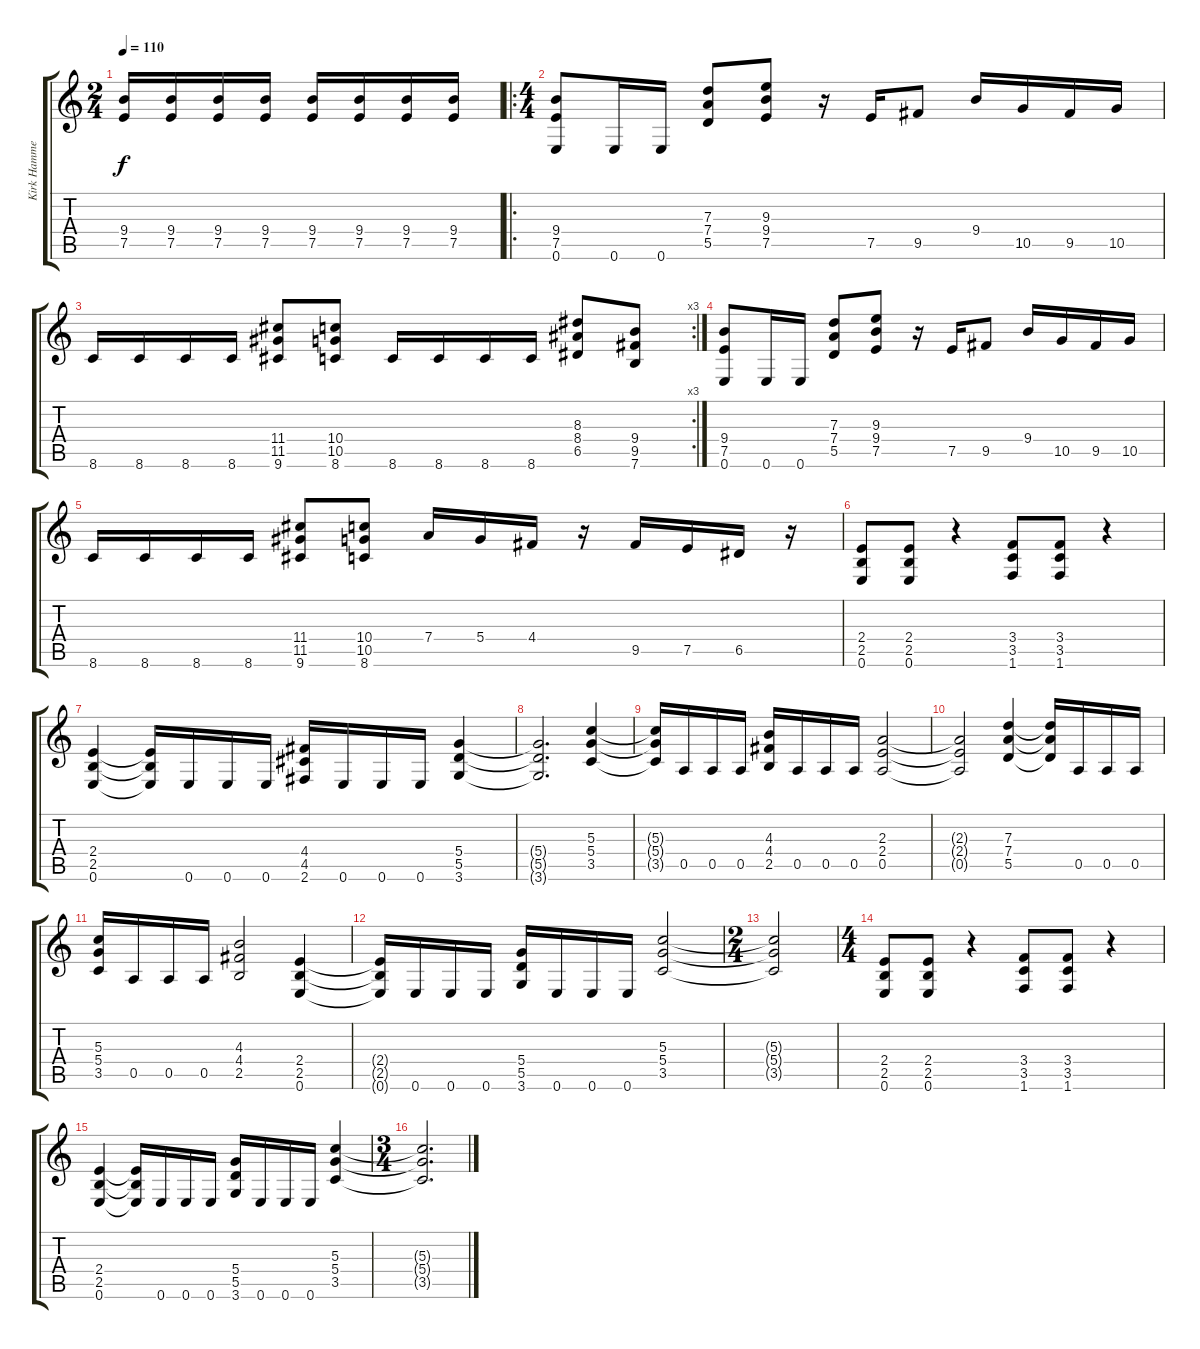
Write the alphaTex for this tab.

\track ("Kirk Hammet" "Kirk Hamme") {instrument distortionguitar}
\staff {score tabs}
\tuning (E4 B3 G3 D3 A2 E2) {hide}
\ts (2 4)
\tempo 110
\clef g2
\ks c
(9.4 7.5).16{dy f} (9.4 7.5).16 (9.4 7.5).16 (9.4 7.5).16 (9.4 7.5).16 (9.4 7.5).16 (9.4 7.5).16 (9.4 7.5).16 |
\ro
\ts (4 4)
(9.4 7.5 0.6).8 0.6.16 0.6.16 (7.3 7.4 5.5).8 (9.3 9.4 7.5).8 r.16 7.5.16 9.5.8 9.4.16 10.5.16 9.5.16 10.5.16 |
\rc 3
8.6.16 8.6.16 8.6.16 8.6.16 (11.4 11.5 9.6).8 (10.4 10.5 8.6).8 8.6.16 8.6.16 8.6.16 8.6.16 (8.3 8.4 6.5).8 (9.4 9.5 7.6).8 |
(9.4 7.5 0.6).8 0.6.16 0.6.16 (7.3 7.4 5.5).8 (9.3 9.4 7.5).8 r.16 7.5.16 9.5.8 9.4.16 10.5.16 9.5.16 10.5.16 |
8.6.16 8.6.16 8.6.16 8.6.16 (11.4 11.5 9.6).8 (10.4 10.5 8.6).8 7.4.16 5.4.16 4.4.16 r.16 9.5.16 7.5.16 6.5.16 r.16 |
(2.4 2.5 0.6).8 (2.4 2.5 0.6).8 r.4 (3.4 3.5 1.6).8 (3.4 3.5 1.6).8 r.4 |
(2.4 2.5 0.6).4 (2.4{t} 2.5{t} 0.6{t}).16 0.6.16 0.6.16 0.6.16 (4.4 4.5 2.6).16 0.6.16 0.6.16 0.6.16 (5.4 5.5 3.6).4 |
(5.4{t} 5.5{t} 3.6{t}).2{d} (5.3 5.4 3.5).4 |
(5.3{t} 5.4{t} 3.5{t}).16 0.5.16 0.5.16 0.5.16 (4.3 4.4 2.5).16 0.5.16 0.5.16 0.5.16 (2.3 2.4 0.5).2 |
(2.3{t} 2.4{t} 0.5{t}).2 (7.3 7.4 5.5).4 (7.3{t} 7.4{t} 5.5{t}).16 0.5.16 0.5.16 0.5.16 |
(5.3 5.4 3.5).16 0.5.16 0.5.16 0.5.16 (4.3 4.4 2.5).2 (2.4 2.5 0.6).4 |
(2.4{t} 2.5{t} 0.6{t}).16 0.6.16 0.6.16 0.6.16 (5.4 5.5 3.6).16 0.6.16 0.6.16 0.6.16 (5.3 5.4 3.5).2 |
\ts (2 4)
(5.3{t} 5.4{t} 3.5{t}).2 |
\ts (4 4)
(2.4 2.5 0.6).8 (2.4 2.5 0.6).8 r.4 (3.4 3.5 1.6).8 (3.4 3.5 1.6).8 r.4 |
(2.4 2.5 0.6).4 (2.4{t} 2.5{t} 0.6{t}).16 0.6.16 0.6.16 0.6.16 (5.4 5.5 3.6).16 0.6.16 0.6.16 0.6.16 (5.3 5.4 3.5).4 |
\ts (3 4)
(5.3{t} 5.4{t} 3.5{t}).2{d}
